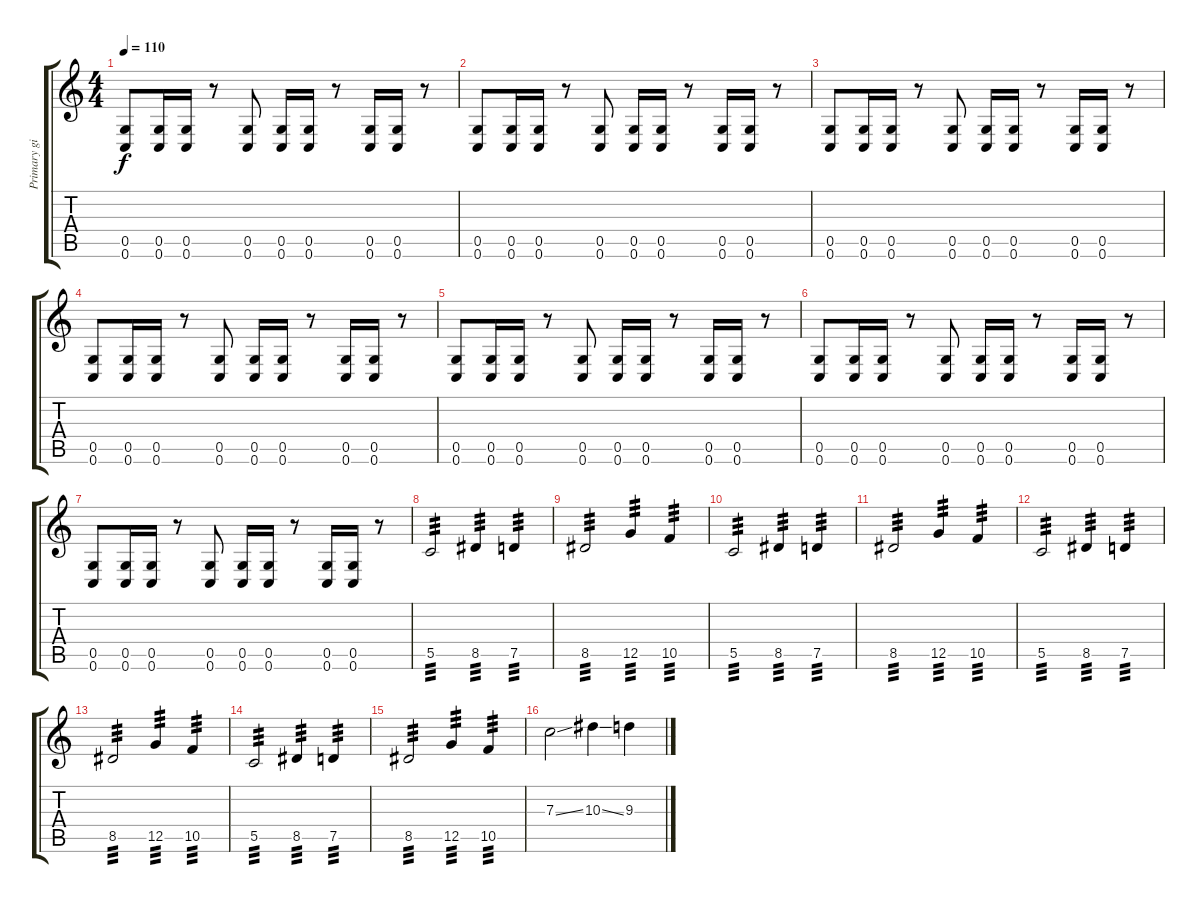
\track ("Primary gitbox" "Primary gi") {instrument overdrivenguitar}
\staff {score tabs}
\tuning (D4 A3 F3 C3 G2 C2) {hide}
\ts (4 4)
\tempo 110
\clef g2
\ks c
(0.5 0.6).8{dy f} (0.5 0.6).16 (0.5 0.6).16 r.8 (0.5 0.6).8 (0.5 0.6).16 (0.5 0.6).16 r.8 (0.5 0.6).16 (0.5 0.6).16 r.8 |
(0.5 0.6).8 (0.5 0.6).16 (0.5 0.6).16 r.8 (0.5 0.6).8 (0.5 0.6).16 (0.5 0.6).16 r.8 (0.5 0.6).16 (0.5 0.6).16 r.8 |
(0.5 0.6).8 (0.5 0.6).16 (0.5 0.6).16 r.8 (0.5 0.6).8 (0.5 0.6).16 (0.5 0.6).16 r.8 (0.5 0.6).16 (0.5 0.6).16 r.8 |
(0.5 0.6).8 (0.5 0.6).16 (0.5 0.6).16 r.8 (0.5 0.6).8 (0.5 0.6).16 (0.5 0.6).16 r.8 (0.5 0.6).16 (0.5 0.6).16 r.8 |
(0.5 0.6).8 (0.5 0.6).16 (0.5 0.6).16 r.8 (0.5 0.6).8 (0.5 0.6).16 (0.5 0.6).16 r.8 (0.5 0.6).16 (0.5 0.6).16 r.8 |
(0.5 0.6).8 (0.5 0.6).16 (0.5 0.6).16 r.8 (0.5 0.6).8 (0.5 0.6).16 (0.5 0.6).16 r.8 (0.5 0.6).16 (0.5 0.6).16 r.8 |
(0.5 0.6).8 (0.5 0.6).16 (0.5 0.6).16 r.8 (0.5 0.6).8 (0.5 0.6).16 (0.5 0.6).16 r.8 (0.5 0.6).16 (0.5 0.6).16 r.8 |
5.5.2{tp 3} 8.5.4{tp 3} 7.5.4{tp 3} |
8.5.2{tp 3} 12.5.4{tp 3} 10.5.4{tp 3} |
5.5.2{tp 3} 8.5.4{tp 3} 7.5.4{tp 3} |
8.5.2{tp 3} 12.5.4{tp 3} 10.5.4{tp 3} |
5.5.2{tp 3} 8.5.4{tp 3} 7.5.4{tp 3} |
8.5.2{tp 3} 12.5.4{tp 3} 10.5.4{tp 3} |
5.5.2{tp 3} 8.5.4{tp 3} 7.5.4{tp 3} |
8.5.2{tp 3} 12.5.4{tp 3} 10.5.4{tp 3} |
7.3{ss}.2 10.3{ss}.4 9.3{ss}.4
